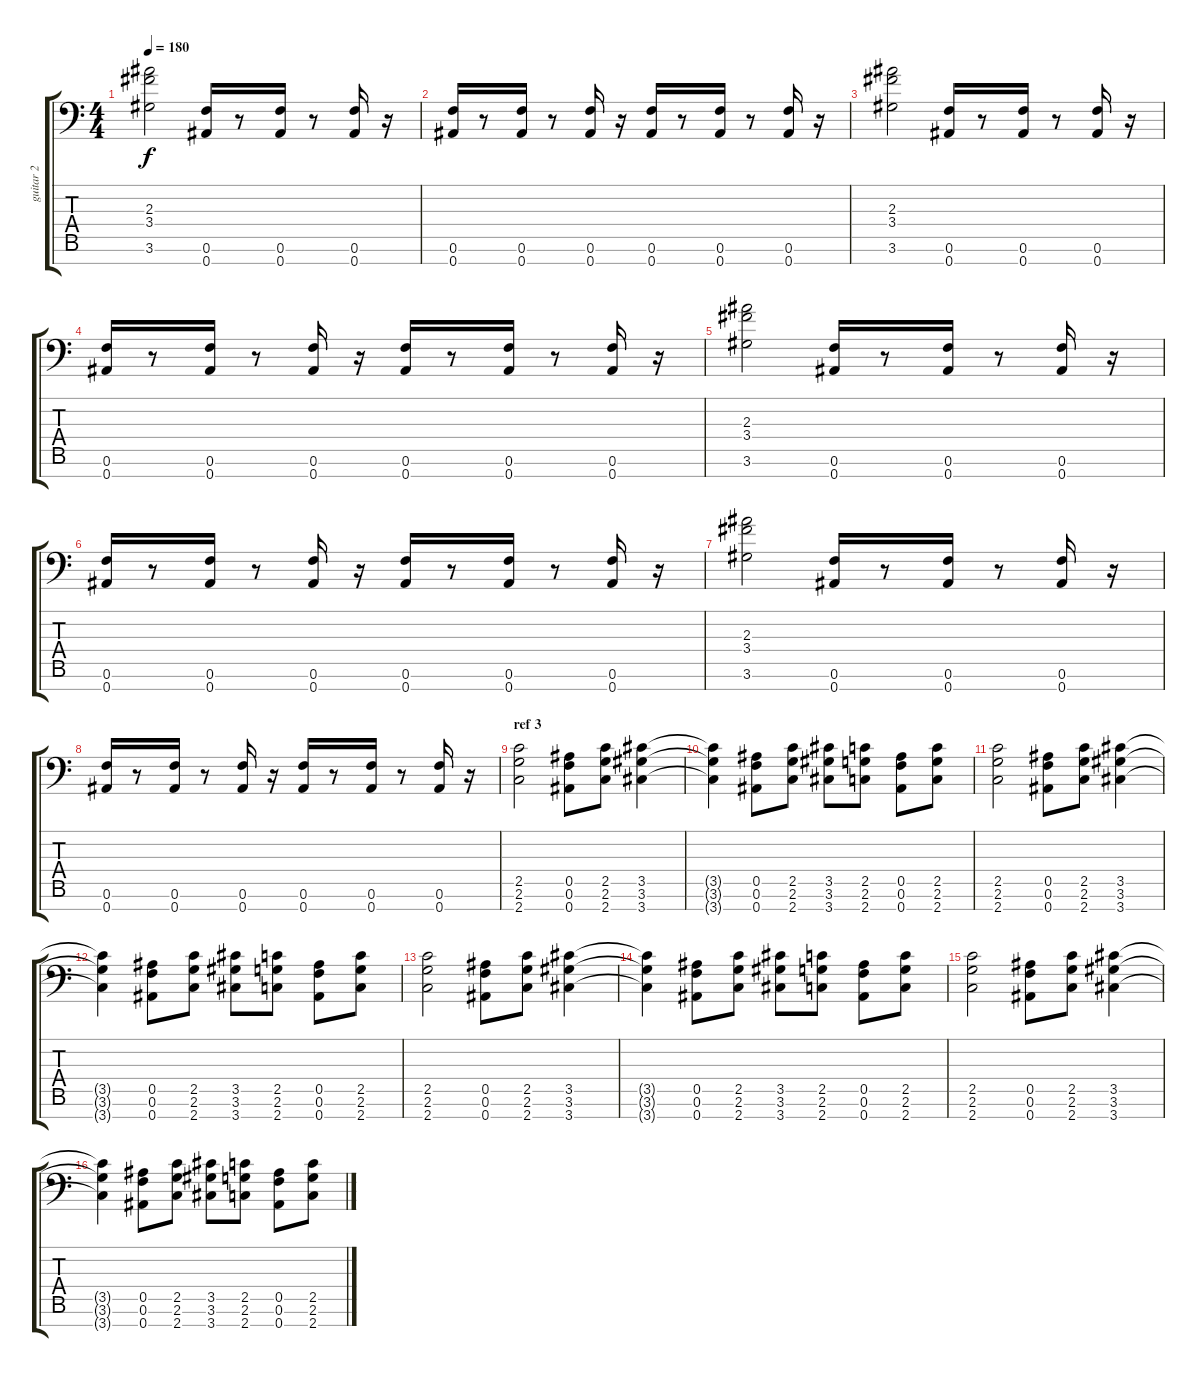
\track ("guitar 2" "guitar 2") {instrument overdrivenguitar}
\staff {score tabs}
\tuning (F4 C4 Ab3 Eb3 Bb2 F2 Bb1) {hide}
\ts (4 4)
\tempo 180
\clef f4
\ks c
(2.3 3.4 3.6).2{dy f} (0.6 0.7).16 r.8 (0.6 0.7).16 r.8 (0.6 0.7).16 r.16 |
(0.6 0.7).16 r.8 (0.6 0.7).16 r.8 (0.6 0.7).16 r.16 (0.6 0.7).16 r.8 (0.6 0.7).16 r.8 (0.6 0.7).16 r.16 |
(2.3 3.4 3.6).2 (0.6 0.7).16 r.8 (0.6 0.7).16 r.8 (0.6 0.7).16 r.16 |
(0.6 0.7).16 r.8 (0.6 0.7).16 r.8 (0.6 0.7).16 r.16 (0.6 0.7).16 r.8 (0.6 0.7).16 r.8 (0.6 0.7).16 r.16 |
(2.3 3.4 3.6).2 (0.6 0.7).16 r.8 (0.6 0.7).16 r.8 (0.6 0.7).16 r.16 |
(0.6 0.7).16 r.8 (0.6 0.7).16 r.8 (0.6 0.7).16 r.16 (0.6 0.7).16 r.8 (0.6 0.7).16 r.8 (0.6 0.7).16 r.16 |
(2.3 3.4 3.6).2 (0.6 0.7).16 r.8 (0.6 0.7).16 r.8 (0.6 0.7).16 r.16 |
(0.6 0.7).16 r.8 (0.6 0.7).16 r.8 (0.6 0.7).16 r.16 (0.6 0.7).16 r.8 (0.6 0.7).16 r.8 (0.6 0.7).16 r.16 |
\section ("" "ref 3")
(2.5 2.6 2.7).2 (0.5 0.6 0.7).8 (2.5 2.6 2.7).8 (3.5 3.6 3.7).4 |
(3.5{t} 3.6{t} 3.7{t}).4 (0.5 0.6 0.7).8 (2.5 2.6 2.7).8 (3.5 3.6 3.7).8 (2.5 2.6 2.7).8 (0.5 0.6 0.7).8 (2.5 2.6 2.7).8 |
(2.5 2.6 2.7).2 (0.5 0.6 0.7).8 (2.5 2.6 2.7).8 (3.5 3.6 3.7).4 |
(3.5{t} 3.6{t} 3.7{t}).4 (0.5 0.6 0.7).8 (2.5 2.6 2.7).8 (3.5 3.6 3.7).8 (2.5 2.6 2.7).8 (0.5 0.6 0.7).8 (2.5 2.6 2.7).8 |
(2.5 2.6 2.7).2 (0.5 0.6 0.7).8 (2.5 2.6 2.7).8 (3.5 3.6 3.7).4 |
(3.5{t} 3.6{t} 3.7{t}).4 (0.5 0.6 0.7).8 (2.5 2.6 2.7).8 (3.5 3.6 3.7).8 (2.5 2.6 2.7).8 (0.5 0.6 0.7).8 (2.5 2.6 2.7).8 |
(2.5 2.6 2.7).2 (0.5 0.6 0.7).8 (2.5 2.6 2.7).8 (3.5 3.6 3.7).4 |
(3.5{t} 3.6{t} 3.7{t}).4 (0.5 0.6 0.7).8 (2.5 2.6 2.7).8 (3.5 3.6 3.7).8 (2.5 2.6 2.7).8 (0.5 0.6 0.7).8 (2.5 2.6 2.7).8
